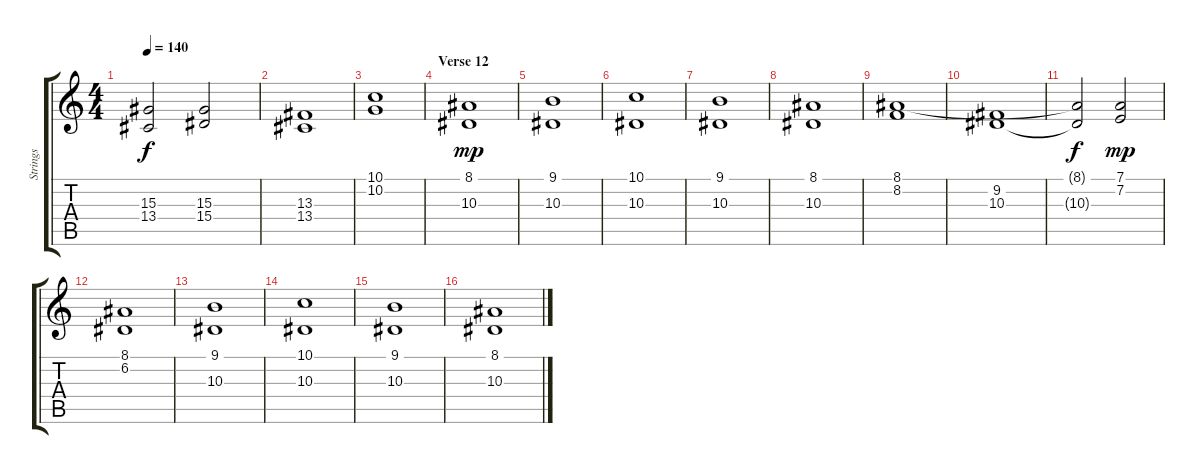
\track ("Strings" "Strings") {instrument stringensemble1}
\staff {score tabs}
\tuning (D4 A3 F3 C3 G2 D2) {hide}
\ts (4 4)
\tempo 140
\clef g2
\ks c
(15.3 13.4).2{dy f} (15.3 15.4).2 |
(13.3 13.4).1 |
(10.1 10.2).1 |
\section ("" "Verse 12")
(8.1 10.3).1{dy mp volume 12 balance 5} |
(9.1 10.3).1 |
(10.1 10.3).1 |
(9.1 10.3).1 |
(8.1 10.3).1 |
(8.1 8.2).1 |
(9.2 10.3).1 |
(8.1{t} 10.3{t}).2{dy f} (7.1 7.2).2{dy mp} |
(8.1 6.2).1{volume 12 balance 5} |
(9.1 10.3).1 |
(10.1 10.3).1 |
(9.1 10.3).1 |
(8.1 10.3).1
